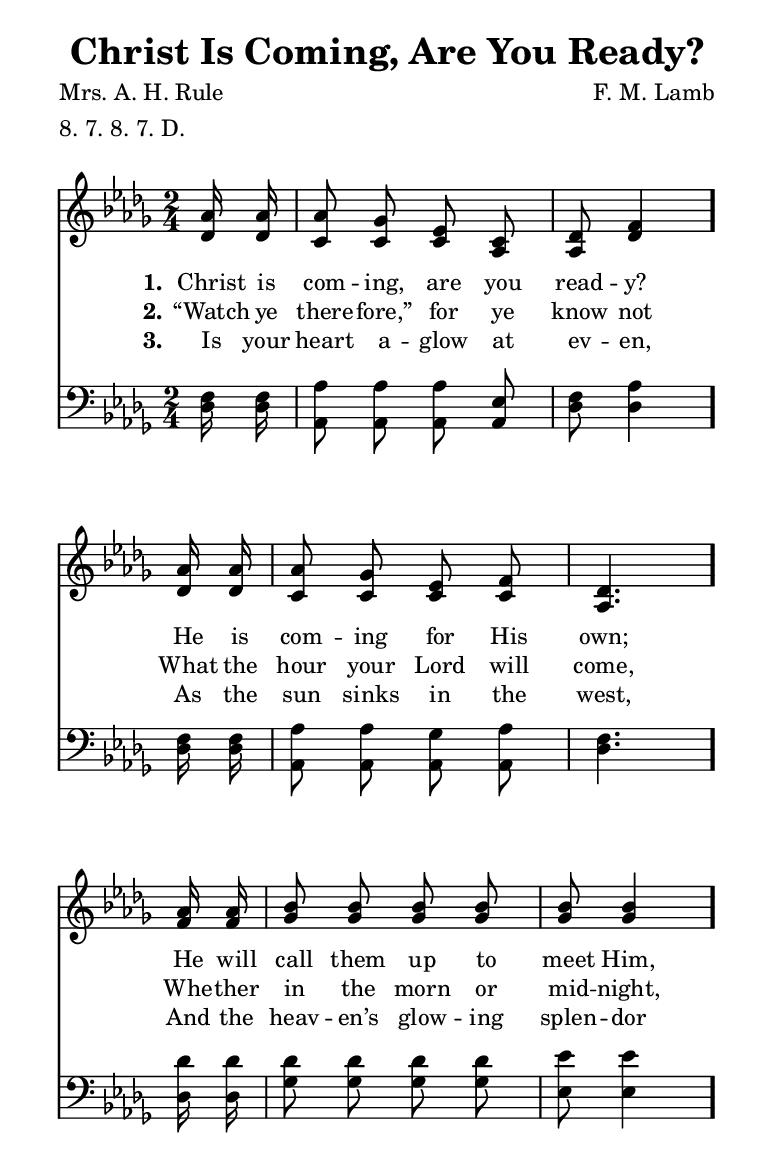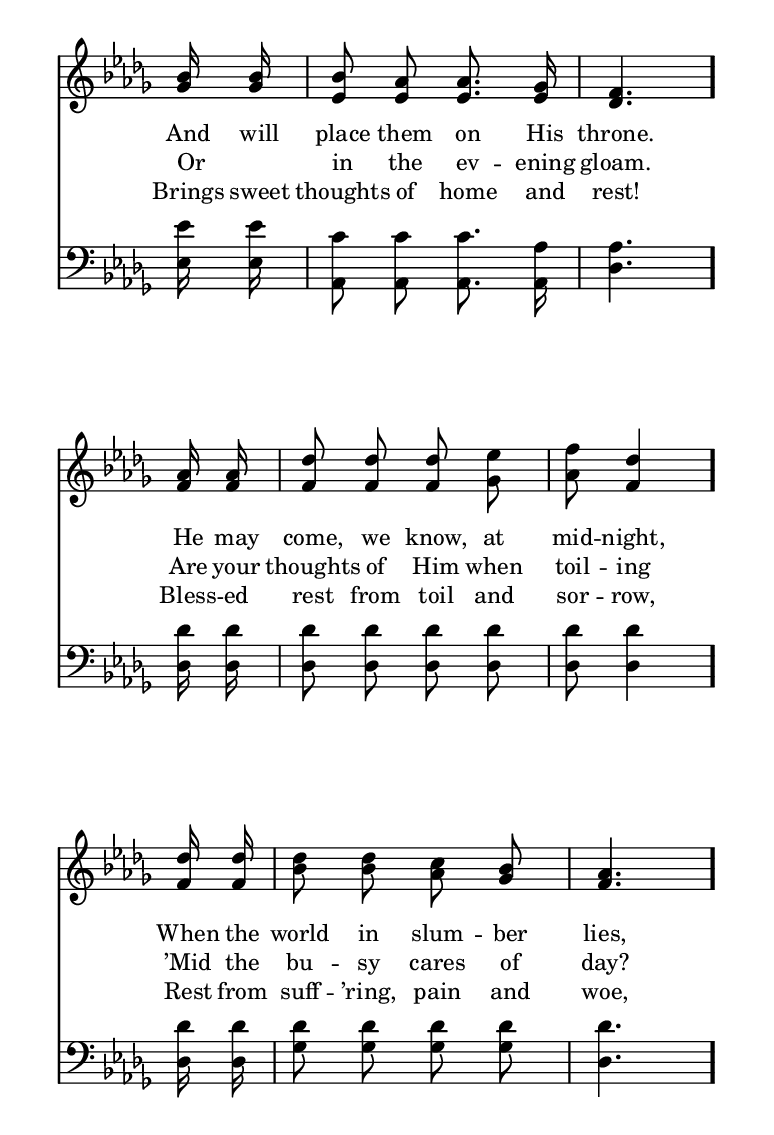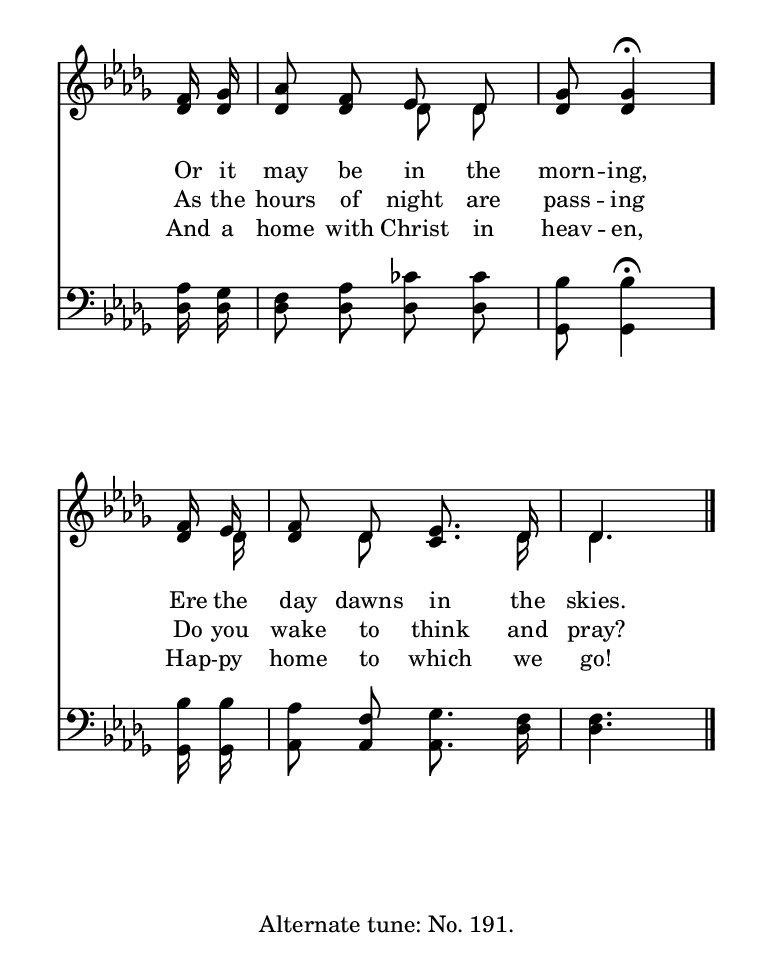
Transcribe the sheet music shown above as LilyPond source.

\include "common/global.ily"
\paper {
  \include "common/paper.ily"
  %ragged-bottom = ##t
  %ragged-last-bottom = ##t
  %systems-per-page = ##f
  %page-count = ##f
}

\header{
  hymnnumber = "67"
  title = "Christ Is Coming, Are You Ready?"
  tunename = ""
  meter = "8. 7. 8. 7. D."
  poet = "Mrs. A. H. Rule"
  composer = "F. M. Lamb"
  %copyright = ""
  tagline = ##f
}

% for fermata in MIDI
ta = { \tempo 8=110 }
tb = { \tempo 8=55  }

patternAA = { \ta c16 c16 | c8 c8 c8 c8 | c8 c4 }
patternAB = { \ta c16 c16 | c8 c8 c8 c8 | c8 \tb c4 \ta }

patternBA = { \ta c16 c16 | c8 c8 c8 c8 | c4. }
patternBB = { \ta c16 c16 | c8 c8 c8. c16 | c4. }

global = {
  \include "common/overrides.ily"
  \override Staff.TimeSignature.style = #'numbered
  \time 2/4
  \override Score.MetronomeMark.transparent = ##t % hide all fermata changes too
  \ta
  \key des \major
  \partial 8
  \autoBeamOff
}

notesSoprano = {
\global
\relative c'' {

  \changePitch \patternAA { aes aes | aes ges ees c | des f }
  \changePitch \patternBA { aes aes | aes ges ees f | des }
  \changePitch \patternAA { aes' aes | bes bes bes bes | bes bes }
  \changePitch \patternBB { bes bes | bes aes aes ges | f }

  \changePitch \patternAA { aes aes | des des des ees | f des }
  \changePitch \patternBA { des des | des des c bes | aes }
  \changePitch \patternAB { f ges | aes f ees des | ges ges \fermata }
  \changePitch \patternBB { f ees | f des ees des | des }

  \bar "|."

}
}

notesAlto = {
\global
\relative e' {

  \changePitch \patternAA { des des | c c c aes | aes des }
  \changePitch \patternBA { des des | c c c c | aes }
  \changePitch \patternAA { f' f | ges ges ges ges | ges ges }
  \changePitch \patternBB { ges ges | ees ees ees ees | des }

  \changePitch \patternAA { f f | f f f ges | aes f }
  \changePitch \patternBA { f f | bes bes aes ges | f }
  \changePitch \patternAA { des des | des des des des | des des }
  \changePitch \patternBB { des des | des des c des | des }

}
}

notesTenor = {
\global
\relative a {

  \changePitch \patternAA { f f | aes aes aes ees | f aes }
  \changePitch \patternBA { f f | aes aes ges aes | f }
  \changePitch \patternAA { des' des | des des des des | ees ees }
  \changePitch \patternBB { ees ees | c c c aes | aes }

  \changePitch \patternAA { des des | des des des des | des des }
  \changePitch \patternBA { des des | des des des des | des }
  \changePitch \patternAA { aes ges | f aes ces ces | bes bes }
  \changePitch \patternBB { bes bes | aes f ges f | f }

}
}

notesBass = {
\global
\relative f {

  \changePitch \patternAA { des des | aes aes aes aes | des des }
  \changePitch \patternBA { des des | aes aes aes aes | des }
  \changePitch \patternAA { des des | ges ges ges ges | ees ees }
  \changePitch \patternBB { ees ees | aes, aes aes aes | des }

  \changePitch \patternAA { des des | des des des des | des des }
  \changePitch \patternBA { des des | ges ges ges ges | des }
  \changePitch \patternAA { des des | des des des des | ges, ges \fermata }
  \changePitch \patternBB { ges ges | aes aes aes des | des }

}
}

wordsA = \lyricmode {
\set stanza = "1."

Christ is com -- ing, are you read -- y? \bar "."
He is com -- ing for His own; \bar "." \break
He will call them up to meet Him, \bar "."
And will place them on His throne. \bar "." \break
He may come, we know, at mid -- night, \bar "."
When the world in slum -- ber lies, \bar "." \break
Or it may be in the morn -- ing, \bar "."
Ere the day dawns in the skies. \bar "." \break

}

wordsB = \lyricmode {
\set stanza = "2."

“Watch ye there -- fore,” for ye know not
What the hour your Lord will come,
Whe -- ther in the morn or mid -- night,
Or _ in the ev -- ening gloam.
Are your thoughts of Him when toil -- ing
’Mid the bu -- sy cares of day?
As the hours of night are pass -- ing
Do you wake to think and pray?

}

wordsC = \lyricmode {
\set stanza = "3."

Is your heart a -- glow at ev -- en,
As the sun sinks in the west,
And the heav -- en’s glow -- ing splen -- dor
Brings sweet thoughts of home and rest!
Bless -- ed rest from toil and sor -- row,
Rest from suff -- ’ring, pain and woe,
And a home with Christ in heav -- en,
Hap -- py home to which we go!

}

\score {
  \context ChoirStaff <<
    \context Staff = upper <<
      \set Staff.autoBeaming = ##f
      \set ChoirStaff.systemStartDelimiter = #'SystemStartBar
      \set ChoirStaff.printPartCombineTexts = ##f
      \partcombine #'(2 . 9) \notesSoprano \notesAlto
      \context NullVoice = sopranos { \voiceOne << \notesSoprano >> }
      \context NullVoice = altos { \voiceTwo << \notesAlto >> }
      \context Lyrics = one   \lyricsto sopranos \wordsA
      \context Lyrics = two   \lyricsto sopranos \wordsB
      \context Lyrics = three \lyricsto sopranos \wordsC
    >>
    \context Staff = men <<
      \clef bass
      \set ChoirStaff.printPartCombineTexts = ##f
      \partcombine #'(2 . 9) \notesTenor \notesBass
      \context NullVoice = tenors { \voiceOne << \notesTenor >> }
      \context NullVoice = basses { \voiceTwo << \notesBass >> }
    >>
  >>
  \layout {
    \include "common/layout.ily"
  }
  \midi{
    \include "common/midi.ily"
  }
}

\noPageBreak
\markup { \fill-line { \line { Alternate tune: No. 191. } } }
\pageBreak

\version "2.19.49"  % necessary for upgrading to future LilyPond versions.

% vi:set et ts=2 sw=2 ai nocindent syntax=lilypond:
